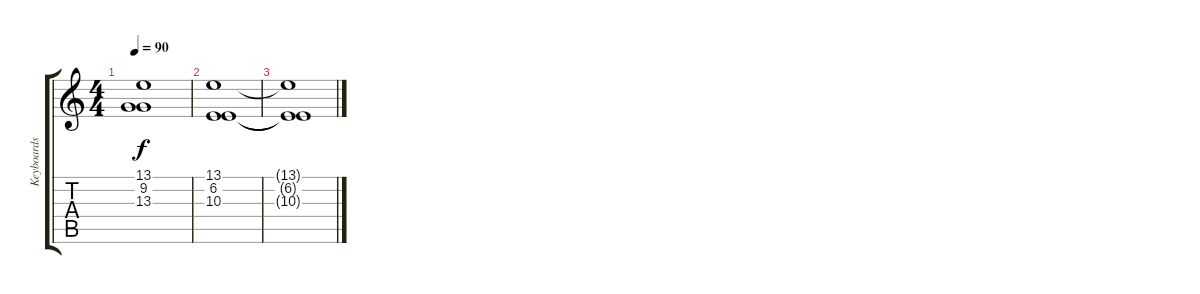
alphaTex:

\track ("Keyboards" "Keyboards") {instrument stringensemble1}
\staff {score tabs}
\tuning (Eb4 Bb3 Gb3 Db3 Ab2 Eb2) {hide}
\ts (4 4)
\tempo 90
\clef g2
\ks c
(13.1 9.2 13.3).1{dy f} |
(13.1 6.2 10.3).1 |
(13.1{t} 6.2{t} 10.3{t}).1
